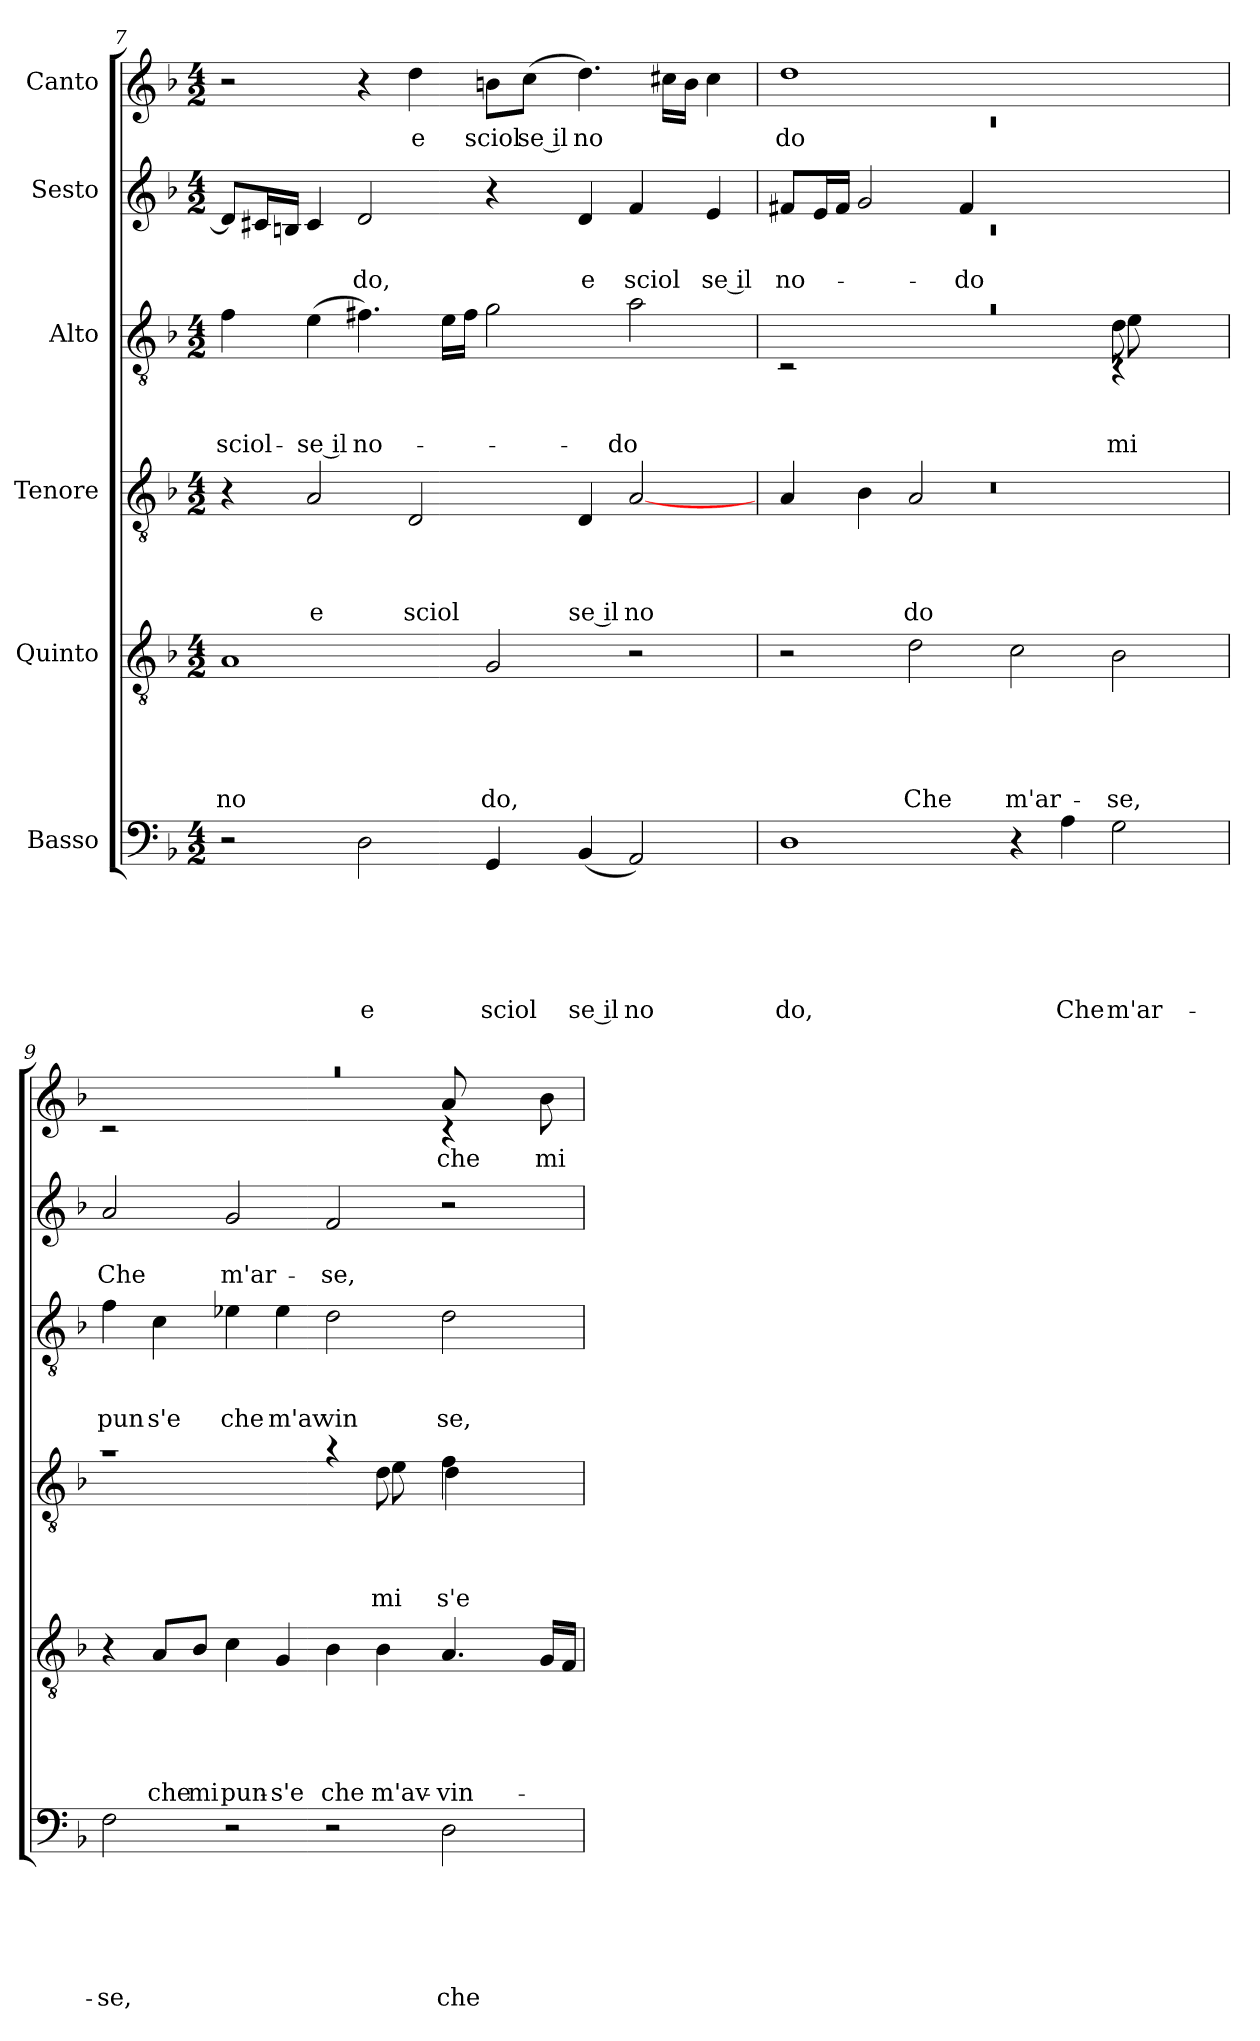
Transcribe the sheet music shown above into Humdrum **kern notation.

**kern	**text	**text	**text	**text	**text	**text	**kern	**text	**text	**text	**text	**text	**kern	**text	**text	**text	**text	**kern	**text	**text	**text	**kern	**text	**text	**kern	**text
*part6	*part6	*part6	*part6	*part6	*part6	*part6	*part5	*part5	*part5	*part5	*part5	*part5	*part4	*part4	*part4	*part4	*part4	*part3	*part3	*part3	*part3	*part2	*part2	*part2	*part1	*part1
*staff6	*staff6	*staff6	*staff6	*staff6	*staff6	*staff6	*staff5	*staff5	*staff5	*staff5	*staff5	*staff5	*staff4	*staff4	*staff4	*staff4	*staff4	*staff3	*staff3	*staff3	*staff3	*staff2	*staff2	*staff2	*staff1	*staff1
*I"Basso	*	*	*	*	*	*	*I"Quinto	*	*	*	*	*	*I"Tenore	*	*	*	*	*I"Alto	*	*	*	*I"Sesto	*	*	*I"Canto	*
*clefF4	*	*	*	*	*	*	*clefGv2	*	*	*	*	*	*clefGv2	*	*	*	*	*clefGv2	*	*	*	*clefG2	*	*	*clefG2	*
*ITrd-3c-5	*	*	*	*	*	*	*	*	*	*	*	*	*ITrd-3c-5	*	*	*	*	*ITrd-3c-5	*	*	*	*ITrd-3c-5	*	*	*	*
*k[b-e-]	*	*	*	*	*	*	*k[b-]	*	*	*	*	*	*k[b-e-]	*	*	*	*	*k[b-e-]	*	*	*	*k[b-e-]	*	*	*k[b-]	*
*B-:	*	*	*	*	*	*	*F:	*	*	*	*	*	*B-:	*	*	*	*	*B-:	*	*	*	*B-:	*	*	*F:	*
*M4/2	*	*	*	*	*	*	*M4/2	*	*	*	*	*	*M4/2	*	*	*	*	*M4/2	*	*	*	*M4/2	*	*	*M4/2	*
=7	=7	=7	=7	=7	=7	=7	=7	=7	=7	=7	=7	=7	=7	=7	=7	=7	=7	=7	=7	=7	=7	=7	=7	=7	=7	=7
!	!	!	!	!	!	!	!	!	!	!	!	!LO:LY:b	!	!	!	!	!	!	!	!	!LO:LY:b	!	!	!	!	!
2r	.	.	.	.	.	.	1A	.	.	.	.	no	4r	.	.	.	.	4b-\	.	.	sciol-	8g/L]	.	.	2r	.
.	.	.	.	.	.	.	.	.	.	.	.	.	.	.	.	.	.	.	.	.	.	16f#/L	.	.	.	.
.	.	.	.	.	.	.	.	.	.	.	.	.	.	.	.	.	.	.	.	.	.	16e/JJ	.	.	.	.
!	!	!	!	!	!	!	!	!	!	!	!	!	!	!	!	!	!LO:LY:b	!	!	!	!LO:LY:b:rj	!	!	!	!	!
.	.	.	.	.	.	.	.	.	.	.	.	.	2d/	.	.	.	e	(<4a\	.	.	-se il	4f#/	.	.	.	.
!	!	!	!	!	!	!LO:LY:b	!	!	!	!	!	!	!	!	!	!	!	!	!	!	!LO:LY:b	!	!	!LO:LY:b	!	!
2G\	.	.	.	.	.	e	.	.	.	.	.	.	.	.	.	.	.	4.bn\)	.	.	no-	2g/	.	do,	4r	.
!	!	!	!	!	!	!	!	!	!	!	!	!	!	!	!	!	!LO:LY:b	!	!	!	!	!	!	!	!	!LO:LY:b
.	.	.	.	.	.	.	.	.	.	.	.	.	2G/	.	.	.	sciol	.	.	.	.	.	.	.	4dd\	e
.	.	.	.	.	.	.	.	.	.	.	.	.	.	.	.	.	.	16a\LL	.	.	.	.	.	.	.	.
.	.	.	.	.	.	.	.	.	.	.	.	.	.	.	.	.	.	16b\JJ	.	.	.	.	.	.	.	.
!	!	!	!	!	!	!LO:LY:b	!	!	!	!	!	!LO:LY:b	!	!	!	!	!	!	!	!	!	!	!	!	!	!LO:LY:b
4C/	.	.	.	.	.	sciol	2G/	.	.	.	.	do,	.	.	.	.	.	2cc\	.	.	.	4r	.	.	8bn\L	sciol
!	!	!	!	!	!	!	!	!	!	!	!	!	!	!	!	!	!	!	!	!	!	!	!	!	!	!LO:LY:b:rj
.	.	.	.	.	.	.	.	.	.	.	.	.	.	.	.	.	.	.	.	.	.	.	.	.	(<8cc\J	se il
!	!	!	!	!	!	!LO:LY:b:rj	!	!	!	!	!	!	!	!	!	!	!LO:LY:b:rj	!	!	!	!	!	!	!LO:LY:b	!	!LO:LY:b
(<4E-/	.	.	.	.	.	se il	.	.	.	.	.	.	4G/	.	.	.	se il	.	.	.	.	4g/	.	e	4.dd\)	no
!	!	!	!	!	!	!LO:LY:b	!	!	!	!	!	!	!	!	!	!	!LO:LY:b	!	!	!	!LO:LY:b	!	!	!LO:LY:b	!	!
2D/)	.	.	.	.	.	no	2r	.	.	.	.	.	[<2d/	.	.	.	no	2dd\	.	.	-do	4b-/	.	sciol	.	.
.	.	.	.	.	.	.	.	.	.	.	.	.	.	.	.	.	.	.	.	.	.	.	.	.	16cc#X\LL	.
.	.	.	.	.	.	.	.	.	.	.	.	.	.	.	.	.	.	.	.	.	.	.	.	.	16b\JJ	.
!	!	!	!	!	!	!	!	!	!	!	!	!	!	!	!	!	!	!	!	!	!	!	!	!LO:LY:b:rj	!	!
.	.	.	.	.	.	.	.	.	.	.	.	.	.	.	.	.	.	.	.	.	.	4a/	.	se il	4cc#\	.
!!LO:LB:g=z
=8	=8	=8	=8	=8	=8	=8	=8	=8	=8	=8	=8	=8	=8	=8	=8	=8	=8	=8	=8	=8	=8	=8	=8	=8	=8	=8
*	*	*	*	*	*	*	*	*	*	*	*	*	*^	*	*	*	*	*	*	*	*	*^	*	*	*^	*
*	*	*	*	*	*	*	*	*	*	*	*	*	*	*^	*	*	*	*	*	*	*	*	*	*	*	*	*	*	*
!	!	!	!	!	!	!LO:LY:b	!	!	!	!	!	!	!	!	!LO:N:vis=1	!	!	!	!	!LO:N:vis=1	!	!	!	!	!LO:N:vis=1	!	!LO:LY:b	!	!LO:N:vis=1	!LO:LY:b
*	*	*	*	*	*	*	*	*	*	*	*	*	*	*	*	*	*	*	*	*^	*	*	*	*	*	*	*	*	*	*
*	*	*	*	*	*	*	*	*	*	*	*	*	*	*	*	*	*	*	*	*	*^	*	*	*	*	*	*	*	*	*	*
*	*	*	*	*	*	*	*	*	*	*	*	*	*	*	*	*	*	*	*	*	*	*^	*	*	*	*	*	*	*	*	*	*
1G	.	.	.	.	.	do,	2r	.	.	.	.	.	8ryy	4d/	0r	.	.	.	.	0ra	2rC	1.ryy	1.ryy	.	.	.	8bn/L	0rc	.	no-	1dd	0rc	do
.	.	.	.	.	.	.	.	.	.	.	.	.	1...ryy	.	.	.	.	.	.	.	.	.	.	.	.	.	16a/L	.	.	.	.	.	.
.	.	.	.	.	.	.	.	.	.	.	.	.	.	.	.	.	.	.	.	.	.	.	.	.	.	.	16b/JJ	.	.	.	.	.	.
.	.	.	.	.	.	.	.	.	.	.	.	.	.	4e-\	.	.	.	.	.	.	.	.	.	.	.	.	2cc/	.	.	.	.	.	.
!	!	!	!	!	!	!	!	!	!	!	!	!LO:LY:b	!	!	!	!	!	!	!LO:LY:b	!	!	!	!	!	!	!	!	!	!	!	!	!	!
.	.	.	.	.	.	.	2d\	.	.	.	.	Che	.	2d/	.	.	.	.	do	.	1ryy	.	.	.	.	.	.	.	.	.	.	.	.
!	!	!	!	!	!	!	!	!	!	!	!	!	!	!	!	!	!	!	!	!	!	!	!	!	!	!	!	!	!	!LO:LY:b	!	!	!
.	.	.	.	.	.	.	.	.	.	.	.	.	.	.	.	.	.	.	.	.	.	.	.	.	.	.	4b/	.	.	-do	.	.	.
!	!	!	!	!	!	!	!	!	!	!	!	!LO:LY:b	!	!	!	!	!	!	!	!	!	!	!	!	!	!	!	!	!	!	!	!	!
4r	.	.	.	.	.	.	2c\	.	.	.	.	m'ar-	.	1ryy	.	.	.	.	.	.	.	.	.	.	.	.	1ryy	.	.	.	1ryy	.	.
!	!	!	!	!	!	!LO:LY:b	!	!	!	!	!	!	!	!	!	!	!	!	!	!	!	!	!	!	!	!	!	!	!	!	!	!	!
4d\	.	.	.	.	.	Che	.	.	.	.	.	.	.	.	.	.	.	.	.	.	.	.	.	.	.	.	.	.	.	.	.	.	.
!	!	!	!	!	!	!LO:LY:b	!	!	!	!	!	!LO:LY:b	!	!	!	!	!	!	!	!	!	!	!	!	!	!LO:LY:b	!	!	!	!	!	!	!
!	!	!	!	!	!	!	!	!	!	!	!	!	!	!	!	!	!	!	!	!	!	!	!	!	!	!LO:LY:b	!	!	!	!	!	!	!
2c\	.	.	.	.	.	m'ar-	2B-\	.	.	.	.	-se,	.	.	.	.	.	.	.	.	4rC	8g\	8a\	.	.	mi	.	.	.	.	.	.	.
.	.	.	.	.	.	.	.	.	.	.	.	.	.	.	.	.	.	.	.	.	.	4.ryy	4.ryy	.	.	.	.	.	.	.	.	.	.
.	.	.	.	.	.	.	.	.	.	.	.	.	.	.	.	.	.	.	.	.	4ryy	.	.	.	.	.	.	.	.	.	.	.	.
*	*	*	*	*	*	*	*	*	*	*	*	*	*	*	*	*	*	*	*	*	*v	*v	*v	*	*	*	*	*	*	*	*v	*v	*
*	*	*	*	*	*	*	*	*	*	*	*	*	*	*	*	*	*	*	*	*	*	*	*	*	*v	*v	*	*	*	*
=9	=9	=9	=9	=9	=9	=9	=9	=9	=9	=9	=9	=9	=9	=9	=9	=9	=9	=9	=9	=9	=9	=9	=9	=9	=9	=9	=9	=9	=9
!	!	!	!	!	!	!LO:LY:b	!	!	!	!	!	!	!	!	!	!	!	!	!	!	!	!	!	!LO:LY:b	!	!	!LO:LY:b	!LO:N:vis=1	!
*	*	*	*	*	*	*	*	*	*	*	*	*	*	*	*	*	*	*	*	*	*	*	*	*	*	*	*	*^	*
*	*	*	*	*	*	*	*	*	*	*	*	*	*	*	*	*	*	*	*	*v	*v	*	*	*	*	*	*	*	*^	*
2B-\	.	.	.	.	.	-se,	4r	.	.	.	.	.	1ra	1ryy	1.ryy	.	.	.	.	4b-\	.	.	pun	2dd/	.	Che	0raa	2rc	1.ryy	.
!	!	!	!	!	!	!	!	!	!	!	!	!LO:LY:b	!	!	!	!	!	!	!	!	!	!	!LO:LY:b	!	!	!	!	!	!	!
.	.	.	.	.	.	.	8A/L	.	.	.	.	che	.	.	.	.	.	.	.	4f\	.	.	s'e	.	.	.	.	.	.	.
!	!	!	!	!	!	!	!	!	!	!	!	!LO:LY:b	!	!	!	!	!	!	!	!	!	!	!	!	!	!	!	!	!	!
.	.	.	.	.	.	.	8B-/J	.	.	.	.	mi	.	.	.	.	.	.	.	.	.	.	.	.	.	.	.	.	.	.
!	!	!	!	!	!	!	!	!	!	!	!	!LO:LY:b	!	!	!	!	!	!	!	!	!	!	!LO:LY:b	!	!	!LO:LY:b	!	!	!	!
2r	.	.	.	.	.	.	4c\	.	.	.	.	pun-	.	.	.	.	.	.	.	4a-X\	.	.	che	2cc/	.	m'ar-	.	1ryy	.	.
!	!	!	!	!	!	!	!	!	!	!	!	!LO:LY:b	!	!	!	!	!	!	!	!	!	!	!LO:LY:b	!	!	!	!	!	!	!
.	.	.	.	.	.	.	4G/	.	.	.	.	-s'e	.	.	.	.	.	.	.	4a-\	.	.	m'av	.	.	.	.	.	.	.
!	!	!	!	!	!	!	!	!	!	!	!	!LO:LY:b	!	!	!	!	!	!	!	!	!	!	!LO:LY:b	!	!	!LO:LY:b	!	!	!	!
2r	.	.	.	.	.	.	4B-\	.	.	.	.	che	4ra	4ryy	.	.	.	.	.	2g\	.	.	vin	2b-/	.	-se,	.	.	.	.
!	!	!	!	!	!	!	!	!	!	!	!	!LO:LY:b	!	!	!	!	!	!	!LO:LY:b	!	!	!	!	!	!	!	!	!	!	!
!	!	!	!	!	!	!	!	!	!	!	!	!	!	!	!	!	!	!	!LO:LY:b	!	!	!	!	!	!	!	!	!	!	!
.	.	.	.	.	.	.	4B-\	.	.	.	.	m'av-	8g\	8a\	.	.	.	.	mi	.	.	.	.	.	.	.	.	.	.	.
.	.	.	.	.	.	.	.	.	.	.	.	.	4ryy	8ryy	.	.	.	.	.	.	.	.	.	.	.	.	.	.	.	.
!	!	!	!	!	!	!LO:LY:b	!	!	!	!	!	!LO:LY:b	!	!	!	!	!	!	!LO:LY:b	!	!	!	!	!	!	!	!	!	!	!
!	!	!	!	!	!	!	!	!	!	!	!	!	!	!	!	!	!	!	!LO:LY:b	!	!	!	!LO:LY:b	!	!	!	!	!	!	!LO:LY:b
2G\	.	.	.	.	.	che	4.A/	.	.	.	.	-vin-	.	4b-\	4g\	.	.	.	s'e	2g\	.	.	se,	2r	.	.	.	4rc	8a/	che
.	.	.	.	.	.	.	.	.	.	.	.	.	4.ryy	.	.	.	.	.	.	.	.	.	.	.	.	.	.	.	4ryy	.
.	.	.	.	.	.	.	.	.	.	.	.	.	.	4ryy	4ryy	.	.	.	.	.	.	.	.	.	.	.	.	4ryy	.	.
!	!	!	!	!	!	!	!	!	!	!	!	!	!	!	!	!	!	!	!	!	!	!	!	!	!	!	!	!	!	!LO:LY:b
.	.	.	.	.	.	.	16G/LL	.	.	.	.	.	.	.	.	.	.	.	.	.	.	.	.	.	.	.	.	.	8b-\	mi
.	.	.	.	.	.	.	16F/JJ	.	.	.	.	.	.	.	.	.	.	.	.	.	.	.	.	.	.	.	.	.	.	.
*	*	*	*	*	*	*	*	*	*	*	*	*	*v	*v	*v	*	*	*	*	*	*	*	*	*	*	*	*v	*v	*v	*
=	=	=	=	=	=	=	=	=	=	=	=	=	=	=	=	=	=	=	=	=	=	=	=	=	=	=
*-	*-	*-	*-	*-	*-	*-	*-	*-	*-	*-	*-	*-	*-	*-	*-	*-	*-	*-	*-	*-	*-	*-	*-	*-	*-	*-
